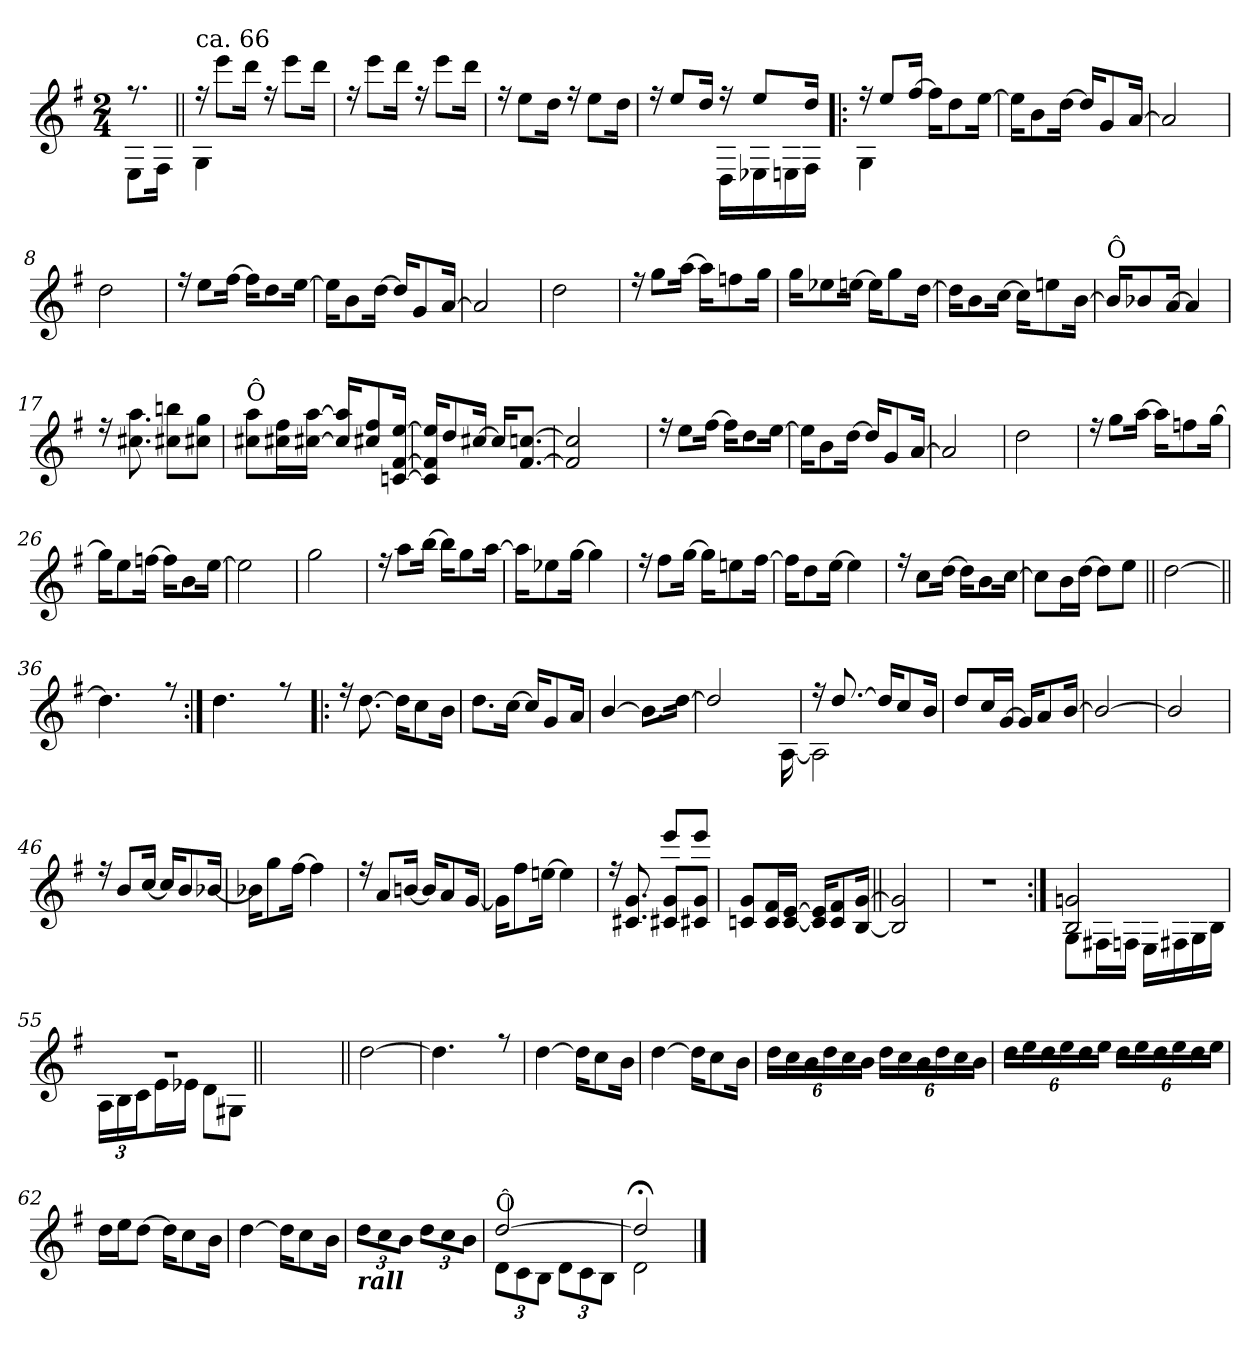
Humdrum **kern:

**kern
*part1
*staff1
*clefG2
*k[f#]
*G:
*M2/4
=
*^
8.rff	8E!\L
.	16F#!\Jk
=1||	=1||
*	*^
!LO:TX:a:t=ca. 66	!	!
16rff	4G!\	4ryy
8eee!\L	.	.
16ddd!\Jk	.	.
16rff	4ryy	4ryy
8eee!\L	.	.
16ddd!\Jk	.	.
*	*v	*v
=2	=2
16rff	4ryy
8eee!\L	.
16ddd!\Jk	.
16rff	4ryy
8eee!\L	.
16ddd!\Jk	.
=3	=3
16rff	4ryy
8ee!\L	.
16dd!\Jk	.
16rff	4ryy
8ee!\L	.
16dd!\Jk	.
=4	=4
*	*^
16rff	4ryy	4ryy
8ee!/L	.	.
16dd!/Jk	.	.
16rff	16D!\LL	4ryy
8ee!/L	16E-X!\	.
.	16En!\	.
16dd!/Jk	16F#!\JJ	.
!!LO:LB:g=z	!!	!!
=5!|:	=5!|:	=5!|:
16rff	4G!\	2ryy
8ee/L	.	.
[>16ff#/Jk	.	.
16ff#\KL]	4ryy	.
8dd\	.	.
[>16ee\Jk	.	.
*	*v	*v
=6	=6
16ee\KL]	2ryy
8b\	.
[<16dd\Jk	.
16dd/KL]	.
8g/	.
[>16a/Jk	.
=7	=7
2a/]	2ryy
=8	=8
2dd\	2ryy
!!LO:LB:g=z	!!
=9	=9
16rff	2ryy
8ee\L	.
[<16ff#\Jk	.
16ff#\KL]	.
8dd\	.
[>16ee\Jk	.
=10	=10
16ee\KL]	2ryy
8b\	.
[<16dd\Jk	.
16dd/KL]	.
8g/	.
[>16a/Jk	.
=11	=11
2a/]	2ryy
=12	=12
2dd\	2ryy
!!LO:LB:g=z	!!
=13	=13
16rff	2ryy
8gg\L	.
[<16aa\Jk	.
16aa\KL]	.
8ffn\	.
16gg\Jk	.
=14	=14
16gg\KL	2ryy
8ee-X\	.
[<16een\Jk	.
16ee\KL]	.
8gg\	.
[<16dd\Jk	.
=15	=15
16dd\KL]	2ryy
8b\	.
[<16cc\Jk	.
16cc\KL]	.
8een\	.
[<16b\Jk	.
=16	=16
!LO:TX:a:t=Ô	!
16b/KL]	2ryy
8b-X/	.
[>16a/Jk	.
4a/]	.
!!LO:LB:g=z	!!
=17	=17
16rff	2ryy
8.cc#X\ 8.aa\	.
8cc#X\ 8bbn\L	.
8cc#X\ 8gg\J	.
=18	=18
!LO:TX:a:t=Ô	!
8cc#X\ 8aa\L	2ryy
16cc#X\ 16ff#\L	.
[<16cc#X\ [<16aa\JJ	.
16cc#/] 16aa/]KL	.
8cc#X/ 8ff#/	.
[>16cn/ [>16f#/ [>16ee/Jk	.
=19	=19
16c/] 16f#/] 16ee/]KL	2ryy
8dd/	.
[>16cc#X/Jk	.
16cc#/KL]	.
[>8.f#/ [>8.ccn/J	.
=20	=20
2f#/] 2cc/]	4ryy
.	4ryy
!!LO:LB:g=z	!!
=21	=21
16rff	2ryy
8ee\L	.
[<16ff#\Jk	.
16ff#\KL]	.
8dd\	.
[>16ee\Jk	.
=22	=22
16ee\KL]	2ryy
8b\	.
[<16dd\Jk	.
16dd/KL]	.
8g/	.
[>16a/Jk	.
=23	=23
2a/]	2ryy
=24	=24
2dd\	2ryy
=25	=25
16rff	2ryy
8gg\L	.
[<16aa\Jk	.
16aa\KL]	.
8ffn\	.
[>16gg\Jk	.
!!LO:LB:g=z	!!
=26	=26
16gg\KL]	2ryy
8ee\	.
[<16ffn\Jk	.
16ff\KL]	.
8b\	.
[<16ee\Jk	.
=27	=27
2ee\]	2ryy
=28	=28
2gg\	2ryy
=29	=29
16rff	2ryy
8aa\L	.
[<16bb\Jk	.
16bb\KL]	.
8gg\	.
[<16aa\Jk	.
=30	=30
16aa\KL]	2ryy
8ee-X\	.
[<16gg\Jk	.
4gg\]	.
!!LO:LB:g=z	!!
=31	=31
16rff	2ryy
8ff#\L	.
[<16gg\Jk	.
16gg\KL]	.
8een\	.
[<16ff#\Jk	.
=32	=32
16ff#\KL]	4ryy
8dd\	.
[<16ee\Jk	.
4ee\]	4ryy
=33	=33
16r	2ryy
8cc\L	.
[<16dd\Jk	.
16dd\KL]	.
8b\	.
[<16cc\Jk	.
=34	=34
8cc\L]	4ryy
16b\L	.
[<16dd\JJ	.
8dd\L]	4ryy
8ee\J	.
!!LO:PB:g=z	!!
=35||	=35||
[<2dd\	2ryy
=36||	=36||
4.dd\]	4ryy
.	(>4ryy
8rff	.
=37:|!	=37:|!
4.dd\)	4ryy
.	4ryy
8rff	.
=38!|:	=38!|:
16rff	2ryy
[<8.dd\	.
16dd\KL]	.
8cc\	.
16b\Jk	.
=39	=39
8.dd\L	2ryy
[<16cc\Jk	.
16cc/KL]	.
8g/	.
16a/Jk	.
!!LO:LB:g=z	!!
=40	=40
[>4b/	2ryy
8.b\L]	.
[<16dd\Jk	.
=41	=41
*	*^
2dd/]	4..ryy	4ryy
.	.	4ryy
.	[<16A\	.
=42	=42	=42
16rff	2A\]	2ryy
[>8.dd/	.	.
16dd/KL]	.	.
8cc/	.	.
16b/Jk	.	.
*	*v	*v
=43	=43
8dd/L	2ryy
16cc/L	.
[>16g/JJ	.
16g/KL]	.
8a/	.
[>16b/Jk	.
=44	=44
2b/_	2ryy
!!LO:LB:g=z	!!
=45	=45
2b/]	2ryy
=46	=46
16rff	4ryy
8b/L	.
[>16cc/Jk	.
16cc/KL]	4ryy
8b/	.
[<16b-X/Jk	.
=47	=47
16b-X\KL]	4ryy
8gg\	.
[<16ff#\Jk	.
4ff#\]	4ryy
=48	=48
16rff	4ryy
8a/L	.
[>16bn/Jk	.
16b/KL]	4ryy
8a/	.
[>16g/Jk	.
=49	=49
16g\KL]	2ryy
8ff#\	.
[<16een\Jk	.
4ee\]	.
!!LO:LB:g=z	!!
=50	=50
*	*^
16rff	2ryy	4ryy
8.c#X/ 8.g/	.	.
8c#X/ 8g/L	.	8eee!/L
8c#X/ 8g/J	.	8eee!/J
*	*v	*v
=51	=51
8cn/ 8g/L	4ryy
16c/ 16f#/L	.
[>16c/ [>16e/JJ	.
16c/] 16e/]KL	4ryy
8c/ 8f#/	.
[>16B/ [>16g/Jk	.
=52||	=52||
2B/] 2g/]	2ryy
=53	=53
2r	4ryy
.	4ryy
!!LO:LB:g=z	!!
=54:|!	=54:|!
*	*^
2B/ 2gn/	8G!\L	2ryy
.	16F#X!\L	.
.	16Fn!\JJ	.
.	16E!\LL	.
.	16F#X!\	.
.	16G!\	.
.	16B!\JJ	.
=55	=55	=55
2r	24A!\LL	4ryy
.	24B!\	.
.	24c!\J	.
.	16e!\L	.
.	16e-X!\JJ	.
.	8d!\L	8ryy
.	8G#X!\J	8ryy
*v	*v	*v
=55X551||
2ryy
=56||
*^
[<2dd\	2ryy
=57	=57
4.dd\]	4ryy
.	4ryy
8rff	.
!!LO:LB:g=z	!!
=58	=58
[<4dd\	2ryy
16dd\KL]	.
8cc\	.
16b\Jk	.
=59	=59
[<4dd\	2ryy
16dd\KL]	.
8cc\	.
16b\Jk	.
=60	=60
24dd\LL	2ryy
24cc\	.
24b\	.
24dd\	.
24cc\	.
24b\JJ	.
24dd\LL	.
24cc\	.
24b\	.
24dd\	.
24cc\	.
24b\JJ	.
=61	=61
24dd\LL	2ryy
24ee\	.
24dd\	.
24ee\	.
24dd\	.
24ee\JJ	.
24dd\LL	.
24ee\	.
24dd\	.
24ee\	.
24dd\	.
24ee\JJ	.
!!LO:LB:g=z	!!
=62	=62
16dd\LL	2ryy
16ee\J	.
[<8dd\J	.
16dd\KL]	.
8cc\	.
16b\Jk	.
=63	=63
[<4dd\	2ryy
16dd\KL]	.
8cc\	.
16b\Jk	.
=64	=64
!LO:TX:b:Bi:t=rall	!
12dd\L	2ryy
12cc\	.
12b\J	.
12dd\L	.
12cc\	.
12b\J	.
=65	=65
*	*^
!LO:TX:a:t=Ô	!	!
[>2dd/	12d!\L	2ryy
.	12c!\	.
.	12B!\J	.
.	12d!\L	.
.	12c!\	.
.	12B!\J	.
=66	=66	=66
2dd;</]	2d!\	2ryy
*v	*v	*v
==
*-
